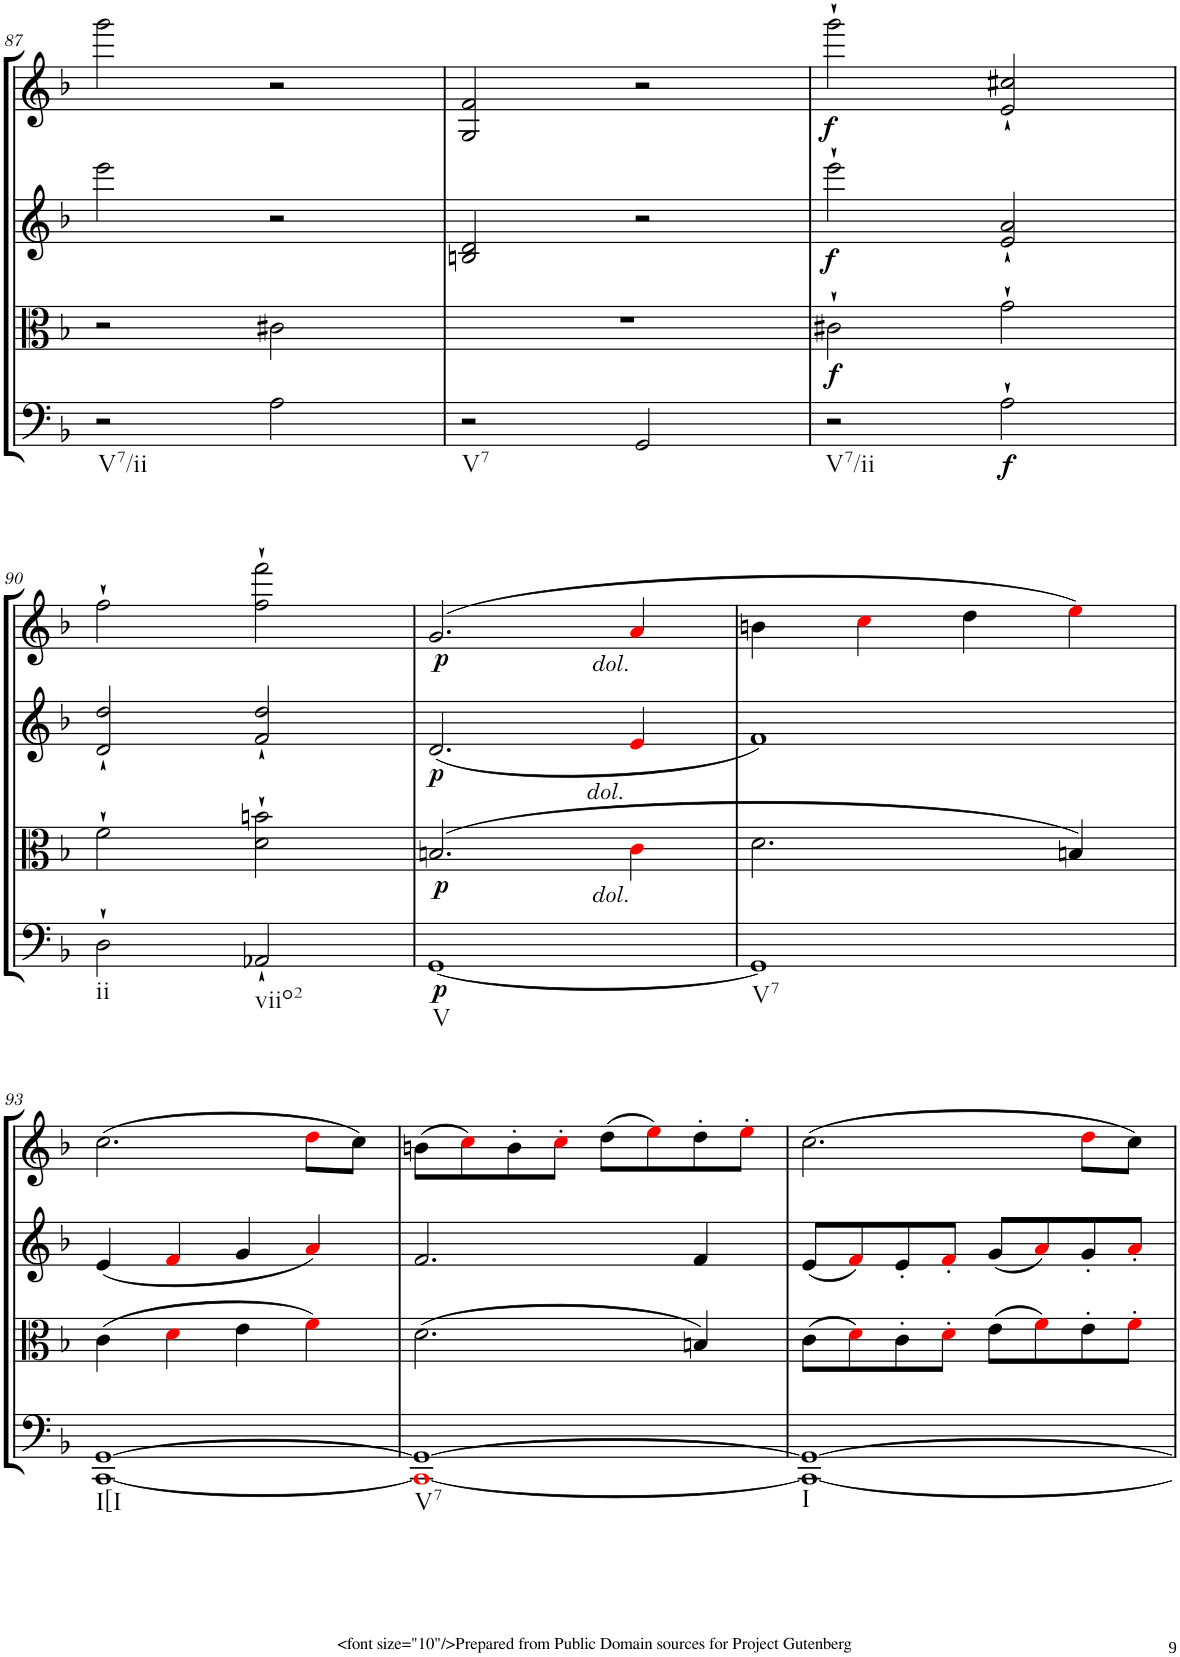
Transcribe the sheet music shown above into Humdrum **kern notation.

**kern	**dynam	**kern	**dynam	**kern	**dynam	**kern	**dynam
*part4	*part4	*part3	*part3	*part2	*part2	*part1	*part1
*staff4	*staff4	*staff3	*staff3	*staff2	*staff2	*staff1	*staff1
*I"Cello	*	*I"Viola	*	*I"2nd Violin	*	*I"1st Violin	*
*	*	*I'Vla	*	*I'Vln	*	*I'Vln	*
!!LO:PB:g=z
*clefF4	*	*clefC3	*	*clefG2	*	*clefG2	*
*k[b-]	*	*k[b-]	*	*k[b-]	*	*k[b-]	*
*M4/4	*	*M4/4	*	*M4/4	*	*M4/4	*
*met(c)	*	*met(c)	*	*met(c)	*	*met(c)	*
=87	=87	=87	=87	=87	=87	=87	=87
!LO:TX:b:t=V7/ii	!	!	!	!	!	!	!
2r	.	2r	.	2eee\	.	2ggg\	.
2A\	.	2c#X\	.	2r	.	2r	.
=88	=88	=88	=88	=88	=88	=88	=88
!LO:TX:b:t=V7	!	!	!	!	!	!	!
2r	.	1r	.	2Bn/ 2d/	.	2G/ 2f/	.
2GG/	.	.	.	2r	.	2r	.
=89	=89	=89	=89	=89	=89	=89	=89
!LO:TX:b:t=V7/ii	!	!	!	!	!	!	!
!	!	!	!LO:DY:b	!	!LO:DY:b	!	!LO:DY:b
2r	.	2c#X`\	f	2eee`\	f	2ggg`\	f
!	!LO:DY:b	!	!	!	!	!	!
2A`\	f	2g`\	.	2e/` 2a/`	.	2e/` 2cc#X/`	.
!!LO:LB:g=z
=90	=90	=90	=90	=90	=90	=90	=90
!LO:TX:b:t=ii	!	!	!	!	!	!	!
2D`\	.	2f`\	.	2d/` 2dd/`	.	2ff`\	.
!LO:TX:b:t=viio2	!	!	!	!	!	!	!
2AA-X`/	.	2d\` 2bn\`	.	2f/` 2dd/`	.	2ff\` 2fff\`	.
=91	=91	=91	=91	=91	=91	=91	=91
!LO:TX:b:t=V	!	!	!	!	!	!	!
!	!LO:DY:b	!	!LO:DY:b	!	!LO:DY:b	!	!LO:DY:b
[1GG	p	(2.Bn/	p	(2.d/	p	(2.g/	p
!	!	!	!	!	!	!LO:TX:b:i:t=dol.	!
!	!	!	!	!LO:TX:b:i:t=dol.	!	!	!
!	!	!LO:TX:b:i:t=dol.	!	!	!	!	!
.	.	4ci\	.	4ei/	.	4ai/	.
=92	=92	=92	=92	=92	=92	=92	=92
!LO:TX:b:t=V7	!	!	!	!	!	!	!
1GG]	.	2.d\	.	1f)	.	4bn\	.
.	.	.	.	.	.	4cci\	.
.	.	.	.	.	.	4dd\	.
.	.	4Bn/)	.	.	.	4eei\)	.
!!LO:LB:g=z
=93	=93	=93	=93	=93	=93	=93	=93
!LO:TX:b:t=I[I	!	!	!	!	!	!	!
[1CC [1GG	.	(4c\	.	(4e/	.	(2.cc\	.
.	.	4di\	.	4fi/	.	.	.
.	.	4e\	.	4g/	.	.	.
.	.	4fi\)	.	4ai/)	.	8ddi\L	.
.	.	.	.	.	.	8cc\J)	.
=94	=94	=94	=94	=94	=94	=94	=94
!LO:TX:b:t=V7	!	!	!	!	!	!	!
1CCi_ 1GG_	.	(2.d\	.	2.f/	.	(8bn\L	.
.	.	.	.	.	.	8cci\)	.
.	.	.	.	.	.	8b'\	.
.	.	.	.	.	.	8cc'i\J	.
.	.	.	.	.	.	(8dd\L	.
.	.	.	.	.	.	8eei\)	.
.	.	4Bn/)	.	4f/	.	8dd'\	.
.	.	.	.	.	.	8ee'i\J	.
=95	=95	=95	=95	=95	=95	=95	=95
!LO:TX:b:t=I	!	!	!	!	!	!	!
1CC_ 1GG_	.	(8c\L	.	(8e/L	.	(2.cc\	.
.	.	8di\)	.	8fi/)	.	.	.
.	.	8c'\	.	8e'/	.	.	.
.	.	8d'i\J	.	8f'i/J	.	.	.
.	.	(8e\L	.	(8g/L	.	.	.
.	.	8fi\)	.	8ai/)	.	.	.
.	.	8e'\	.	8g'/	.	8ddi\L	.
.	.	8f'i\J	.	8a'i/J	.	8cc\J)	.
=	=	=	=	=	=	=	=
*-	*-	*-	*-	*-	*-	*-	*-
